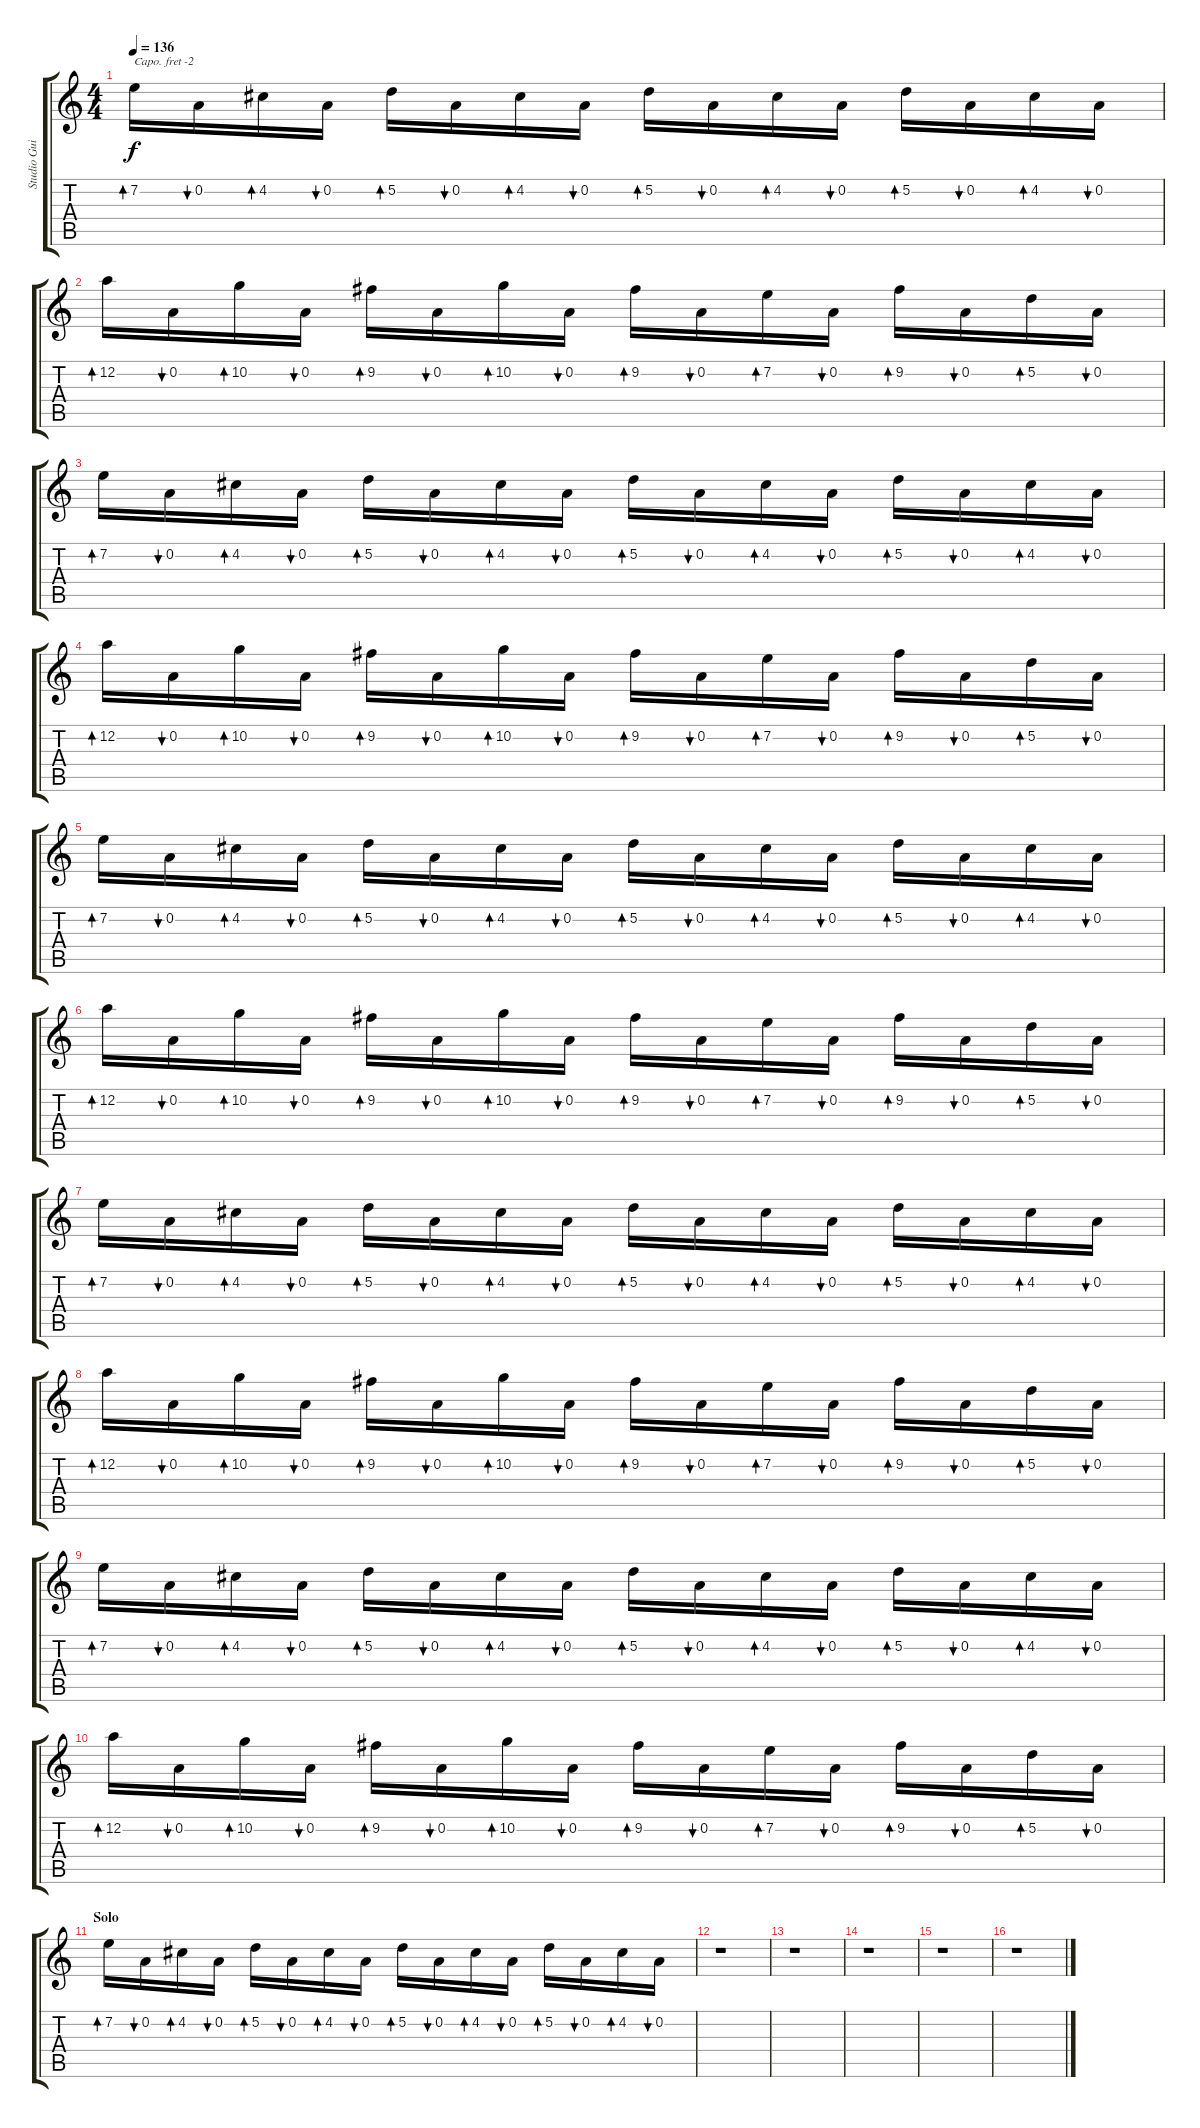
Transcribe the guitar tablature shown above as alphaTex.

\track ("Studio Guitar" "Studio Gui") {instrument distortionguitar}
\staff {score tabs}
\capo -2
\tuning (E4 B3 G3 D3 A2 E2) {hide}
\ts (4 4)
\tempo 136
\clef g2
\ks c
7.2.16{bd 120 dy f} 0.2.16{bu 120} 4.2.16{bd 120} 0.2.16{bu 120} 5.2.16{bd 120} 0.2.16{bu 120} 4.2.16{bd 120} 0.2.16{bu 120} 5.2.16{bd 120} 0.2.16{bu 120} 4.2.16{bd 120} 0.2.16{bu 120} 5.2.16{bd 120} 0.2.16{bu 120} 4.2.16{bd 120} 0.2.16{bu 120} |
12.2.16{bd 120} 0.2.16{bu 120} 10.2.16{bd 120} 0.2.16{bu 120} 9.2.16{bd 120} 0.2.16{bu 120} 10.2.16{bd 120} 0.2.16{bu 120} 9.2.16{bd 120} 0.2.16{bu 120} 7.2.16{bd 120} 0.2.16{bu 120} 9.2.16{bd 120} 0.2.16{bu 120} 5.2.16{bd 120} 0.2.16{bu 120} |
7.2.16{bd 120} 0.2.16{bu 120} 4.2.16{bd 120} 0.2.16{bu 120} 5.2.16{bd 120} 0.2.16{bu 120} 4.2.16{bd 120} 0.2.16{bu 120} 5.2.16{bd 120} 0.2.16{bu 120} 4.2.16{bd 120} 0.2.16{bu 120} 5.2.16{bd 120} 0.2.16{bu 120} 4.2.16{bd 120} 0.2.16{bu 120} |
12.2.16{bd 120} 0.2.16{bu 120} 10.2.16{bd 120} 0.2.16{bu 120} 9.2.16{bd 120} 0.2.16{bu 120} 10.2.16{bd 120} 0.2.16{bu 120} 9.2.16{bd 120} 0.2.16{bu 120} 7.2.16{bd 120} 0.2.16{bu 120} 9.2.16{bd 120} 0.2.16{bu 120} 5.2.16{bd 120} 0.2.16{bu 120} |
7.2.16{bd 120} 0.2.16{bu 120} 4.2.16{bd 120} 0.2.16{bu 120} 5.2.16{bd 120} 0.2.16{bu 120} 4.2.16{bd 120} 0.2.16{bu 120} 5.2.16{bd 120} 0.2.16{bu 120} 4.2.16{bd 120} 0.2.16{bu 120} 5.2.16{bd 120} 0.2.16{bu 120} 4.2.16{bd 120} 0.2.16{bu 120} |
12.2.16{bd 120} 0.2.16{bu 120} 10.2.16{bd 120} 0.2.16{bu 120} 9.2.16{bd 120} 0.2.16{bu 120} 10.2.16{bd 120} 0.2.16{bu 120} 9.2.16{bd 120} 0.2.16{bu 120} 7.2.16{bd 120} 0.2.16{bu 120} 9.2.16{bd 120} 0.2.16{bu 120} 5.2.16{bd 120} 0.2.16{bu 120} |
7.2.16{bd 120} 0.2.16{bu 120} 4.2.16{bd 120} 0.2.16{bu 120} 5.2.16{bd 120} 0.2.16{bu 120} 4.2.16{bd 120} 0.2.16{bu 120} 5.2.16{bd 120} 0.2.16{bu 120} 4.2.16{bd 120} 0.2.16{bu 120} 5.2.16{bd 120} 0.2.16{bu 120} 4.2.16{bd 120} 0.2.16{bu 120} |
12.2.16{bd 120} 0.2.16{bu 120} 10.2.16{bd 120} 0.2.16{bu 120} 9.2.16{bd 120} 0.2.16{bu 120} 10.2.16{bd 120} 0.2.16{bu 120} 9.2.16{bd 120} 0.2.16{bu 120} 7.2.16{bd 120} 0.2.16{bu 120} 9.2.16{bd 120} 0.2.16{bu 120} 5.2.16{bd 120} 0.2.16{bu 120} |
7.2.16{bd 120} 0.2.16{bu 120} 4.2.16{bd 120} 0.2.16{bu 120} 5.2.16{bd 120} 0.2.16{bu 120} 4.2.16{bd 120} 0.2.16{bu 120} 5.2.16{bd 120} 0.2.16{bu 120} 4.2.16{bd 120} 0.2.16{bu 120} 5.2.16{bd 120} 0.2.16{bu 120} 4.2.16{bd 120} 0.2.16{bu 120} |
12.2.16{bd 120} 0.2.16{bu 120} 10.2.16{bd 120} 0.2.16{bu 120} 9.2.16{bd 120} 0.2.16{bu 120} 10.2.16{bd 120} 0.2.16{bu 120} 9.2.16{bd 120} 0.2.16{bu 120} 7.2.16{bd 120} 0.2.16{bu 120} 9.2.16{bd 120} 0.2.16{bu 120} 5.2.16{bd 120} 0.2.16{bu 120} |
\section ("" "Solo")
7.2.16{bd 120} 0.2.16{bu 120} 4.2.16{bd 120} 0.2.16{bu 120} 5.2.16{bd 120} 0.2.16{bu 120} 4.2.16{bd 120} 0.2.16{bu 120} 5.2.16{bd 120} 0.2.16{bu 120} 4.2.16{bd 120} 0.2.16{bu 120} 5.2.16{bd 120} 0.2.16{bu 120} 4.2.16{bd 120} 0.2.16{bu 120} |
r.1 |
r.1 |
r.1 |
r.1 |
r.1
